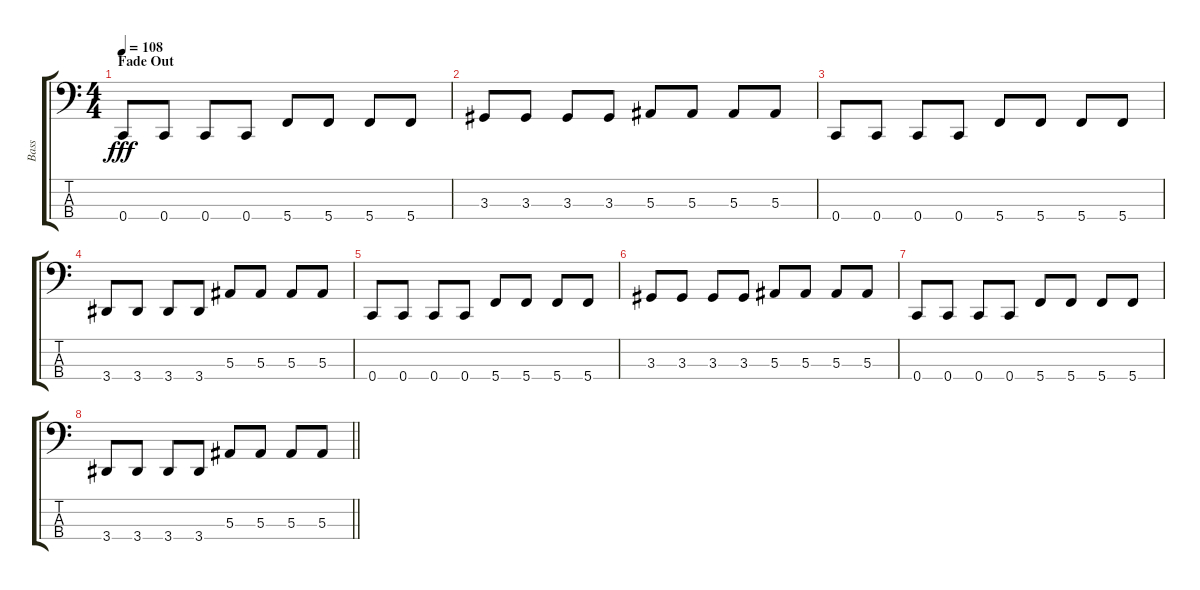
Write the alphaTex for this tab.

\track ("Bass" "Bass") {instrument electricbasspick}
\staff {score tabs}
\tuning (Eb2 Bb1 F1 C1) {hide}
\ts (4 4)
\section ("" "Fade Out")
\tempo 108
\clef f4
\ks c
0.4.8{dy fff} 0.4.8 0.4.8 0.4.8 5.4.8 5.4.8 5.4.8 5.4.8 |
3.3.8 3.3.8 3.3.8 3.3.8 5.3.8 5.3.8 5.3.8 5.3.8 |
0.4.8 0.4.8 0.4.8 0.4.8 5.4.8 5.4.8 5.4.8 5.4.8 |
3.4.8 3.4.8 3.4.8 3.4.8 5.3.8 5.3.8 5.3.8 5.3.8 |
0.4.8 0.4.8 0.4.8 0.4.8 5.4.8 5.4.8 5.4.8 5.4.8 |
3.3.8 3.3.8 3.3.8 3.3.8 5.3.8 5.3.8 5.3.8 5.3.8 |
0.4.8 0.4.8 0.4.8 0.4.8 5.4.8 5.4.8 5.4.8 5.4.8 |
\barLineRight lightlight
3.4.8 3.4.8 3.4.8 3.4.8 5.3.8 5.3.8 5.3.8 5.3.8
